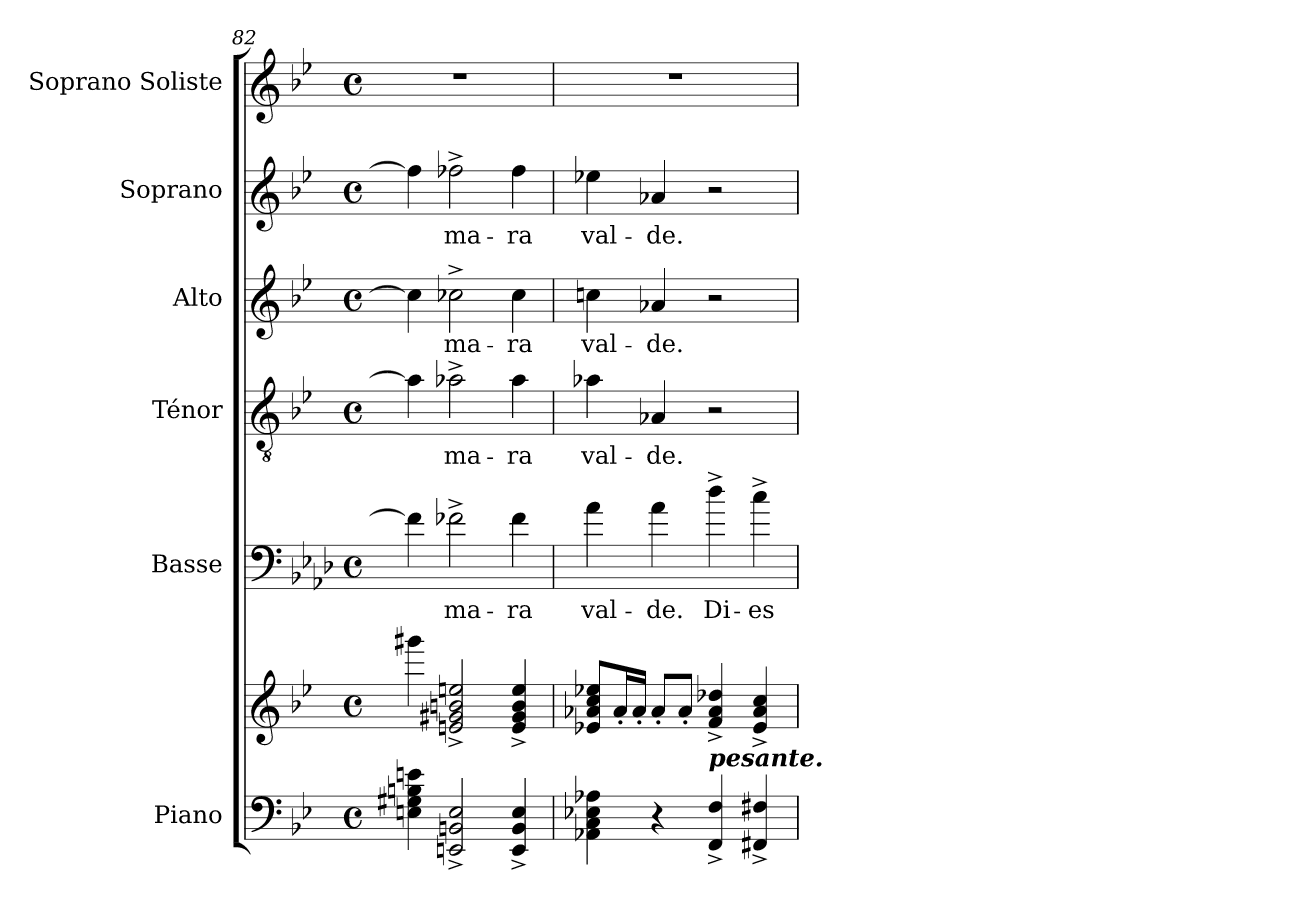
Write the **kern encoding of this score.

**kern	**kern	**kern	**text	**kern	**text	**kern	**text	**kern	**text	**kern
*part6	*part6	*part5	*part5	*part4	*part4	*part3	*part3	*part2	*part2	*part1
*staff7	*staff6	*staff5	*staff5	*staff4	*staff4	*staff3	*staff3	*staff2	*staff2	*staff1
*I"Piano	*	*I"Basse	*	*I"Ténor	*	*I"Alto	*	*I"Soprano	*	*I"Soprano Soliste
*I'Pno.	*	*I'B.	*	*I'T.	*	*I'A.	*	*I'S.	*	*
*clefF4	*clefG2	*clefF4	*	*clefGv2	*	*clefG2	*	*clefG2	*	*clefG2
*	*	*ITrd8c14	*	*	*	*	*	*	*	*
*k[b-e-]	*k[b-e-]	*k[b-e-a-d-]	*	*k[b-e-]	*	*k[b-e-]	*	*k[b-e-]	*	*k[b-e-]
*M4/4	*M4/4	*M4/4	*	*M4/4	*	*M4/4	*	*M4/4	*	*M4/4
*met(c)	*met(c)	*met(c)	*	*met(c)	*	*met(c)	*	*met(c)	*	*met(c)
=82	=82	=82	=82	=82	=82	=82	=82	=82	=82	=82
4En\ 4G#X\ 4Bn\ 4en\	4ggg#X\	4F-i\]	.	4a-\]	.	4cc-\]	.	4ff-\]	.	1r
2EEn/^ 2BBn/^ 2E/^	2en/^ 2g#X/^ 2bn/^ 2een/^	2F-X^i\	-ma-	2a-X^\	-ma-	2cc-X^\	-ma-	2ff-X^\	-ma-	.
4EE/^ 4BB/^ 4E/^	4e/^ 4g#/^ 4b/^ 4ee/^	4F-i\	-ra	4a-\	-ra	4cc-\	-ra	4ff-\	-ra	.
!!LO:PB:g=z
=83	=83	=83	=83	=83	=83	=83	=83	=83	=83	=83
4AA-X\ 4C\ 4E-X\ 4A-X\	8e-X/ 8a-X/ 8cc/ 8ee-X/L	4A-i\	val-	4a-X\	val-	4ccn\	val-	4ee-X\	val-	1r
.	16a-'/L	.	.	.	.	.	.	.	.	.
.	16a-'/JJ	.	.	.	.	.	.	.	.	.
4r	8a-'/L	4A-i\	-de.	4A-X/	-de.	4a-X/	-de.	4a-X/	-de.	.
.	8a-'/J	.	.	.	.	.	.	.	.	.
!LO:TX:a:Bi:t=pesante.	!	!	!	!	!	!	!	!	!	!
4FF/^ 4F/^	4f/^ 4a-/^ 4dd-X/^	4d-^i\	Di-	2r	.	2r	.	2r	.	.
4FF#X/^ 4F#X/^	4e-/^ 4a-/^ 4cc/^	4c^i\	-es	.	.	.	.	.	.	.
=	=	=	=	=	=	=	=	=	=	=
*-	*-	*-	*-	*-	*-	*-	*-	*-	*-	*-
